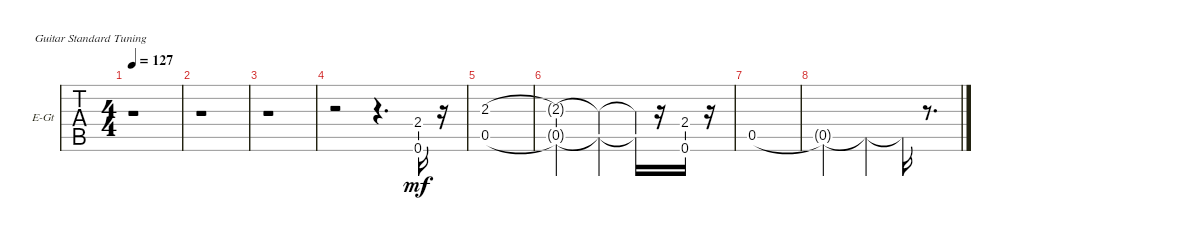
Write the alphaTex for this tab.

\bracketExtendMode groupsimilarinstruments
\firstSystemTrackNameOrientation horizontal
\otherSystemsTrackNameOrientation horizontal
\track ("Guitar" "E-Gt") {instrument electricguitarclean}
\staff {tabs}
\tuning (E4 B3 G3 D3 A2 E2)
\ts (4 4)
\tempo 127
\clef g2
\ks c
r.1{dy mf} |
r.1 |
r.1 |
r.2 r.4{d} (2.4 0.6).16 r.16 |
(0.5 2.3).1 |
(0.5{t} 2.3{t}).2 (0.5{t} 2.3{t}).4 (0.5{t} 2.3{t}).16 r.16 (0.6 2.4).16 r.16 |
0.5.1 |
0.5{t}.2 0.5{t}.4 0.5{t}.16 r.8{d}
